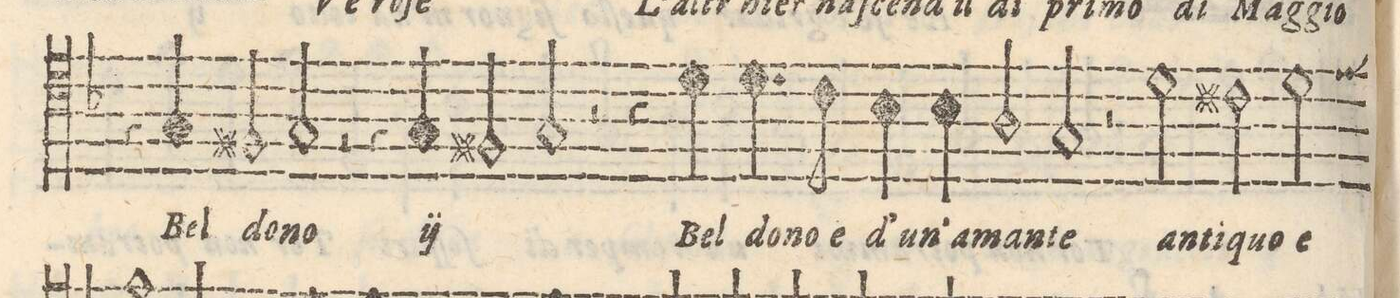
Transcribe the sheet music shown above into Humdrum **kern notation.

**kern	**text
*I"TENORE	*
*clefC4	*
*k[b-]	*
*met(C)	*
*M2/1	*
4r	.
4G/	Bel
2F#X/	do-
2G/	-no
=8-	=8-
2r	.
4r	.
*	*ij
4G/	Bel
2F#X/	do-
2G/	-no
*	*Xij
=9-	=9-
2r	.
4r	.
4d\	Bel
4.d\	do-
8c\	no_e
4B-\	d'un'
4B-\	a-
=10-	=10-
2A/	-man-
2G/	-te
2r	.
2d\	an-
=11-	=11-
2c#X\	-ti-
2d\	quo_e
*-	*-
